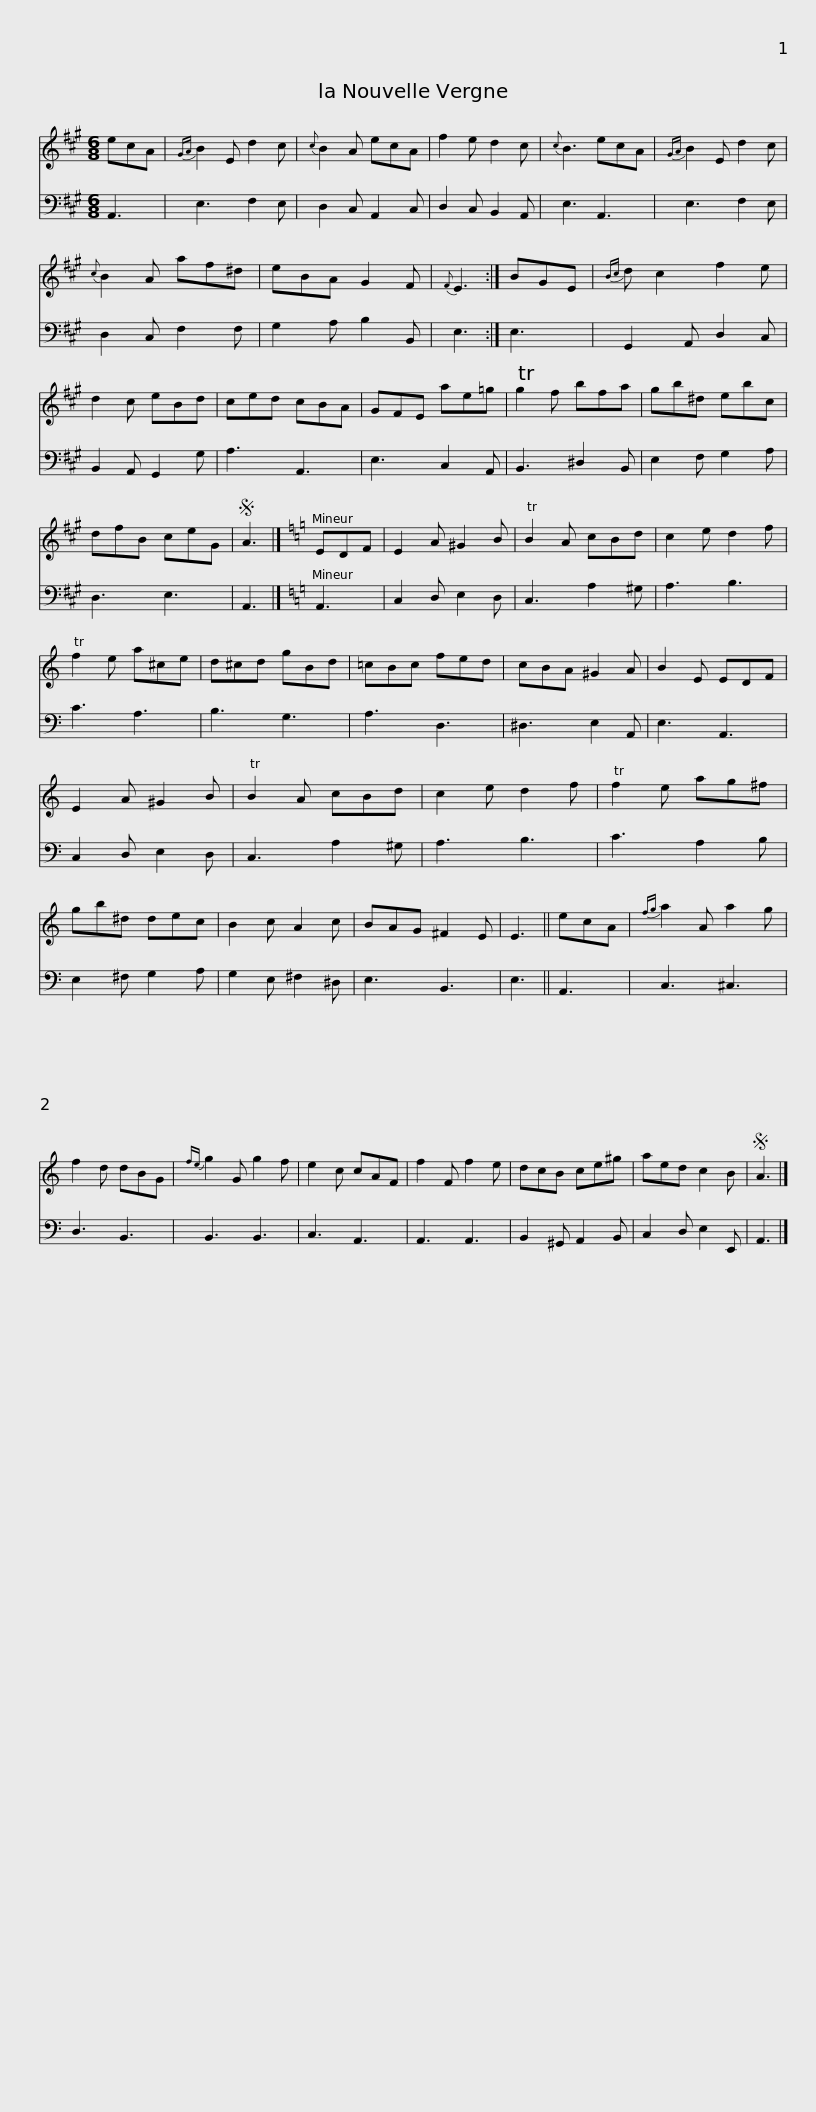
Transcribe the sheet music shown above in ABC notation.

X:1
%%score 1 2
L:1/8
M:6/8
I:linebreak $
K:A
V:1 treble
V:2 bass
V:1
 ecA |{GA} B2 E d2 c |{c} B2 A ecA | f2 e d2 c |{c} B3 ecA | %5
{GA} B2 E d2 c |{c} B2 A af^d |$ eBA G2 F |{F} E3 :| BGE | %10
{Bc} d c2 f2 e | d2 c eBd | ced cBA | GFE ae=g | Tg2 f bfa |$ %15
 gb^d ebc | dfB ceG |S A3 |][K:Amin] EDF | E2 A ^G2 B | %20
 TB2 A cBd | c2 e d2 f | Tf2 e a^ce |$ d^cd gBd | =cBc fed | %25
 cBA ^G2 A | B2 E EDF | E2 A ^G2 B | TB2 A cBd | c2 e d2 f | %30
 Tf2 e ag^f |$ gb^d dec | B2 c A2 c | BAG ^F2 E | E3 || %35
 ecA |{fg} a2 A a2 g | f2 d dBG |{fe} g2 G g2 f | e2 c cAF |$ %40
 f2 F f2 e | dcB ce^g | aed c2 B |S A3 |] %44
V:2
 A,,3 | E,3 F,2 E, | D,2 C, A,,2 C, | D,2 C, B,,2 A,, | E,3 A,,3 | %5
 E,3 F,2 E, | D,2 C, F,2 F, |$ G,2 A, B,2 B,, | E,3 :| E,3 | %10
 G,,2 A,, D,2 C, | B,,2 A,, G,,2 G, | A,3 A,,3 | E,3 C,2 A,, | B,,3 ^D,2 B,, |$ %15
 E,2 F, G,2 A, | D,3 E,3 | A,,3 |][K:Amin] A,,3 | C,2 D, E,2 D, | %20
 C,3 A,2 ^G, | A,3 B,3 | C3 A,3 |$ B,3 G,3 | A,3 D,3 | %25
 ^D,3 E,2 A,, | E,3 A,,3 | C,2 D, E,2 D, | C,3 A,2 ^G, | A,3 B,3 | %30
 C3 A,2 B, |$ E,2 ^F, G,2 A, | G,2 E, ^F,2 ^D, | E,3 B,,3 | E,3 || %35
 A,,3 | C,3 ^C,3 | D,3 B,,3 | B,,3 B,,3 | C,3 A,,3 |$ %40
 A,,3 A,,3 | B,,2 ^G,, A,,2 B,, | C,2 D, E,2 E,, | A,,3 |] %44
